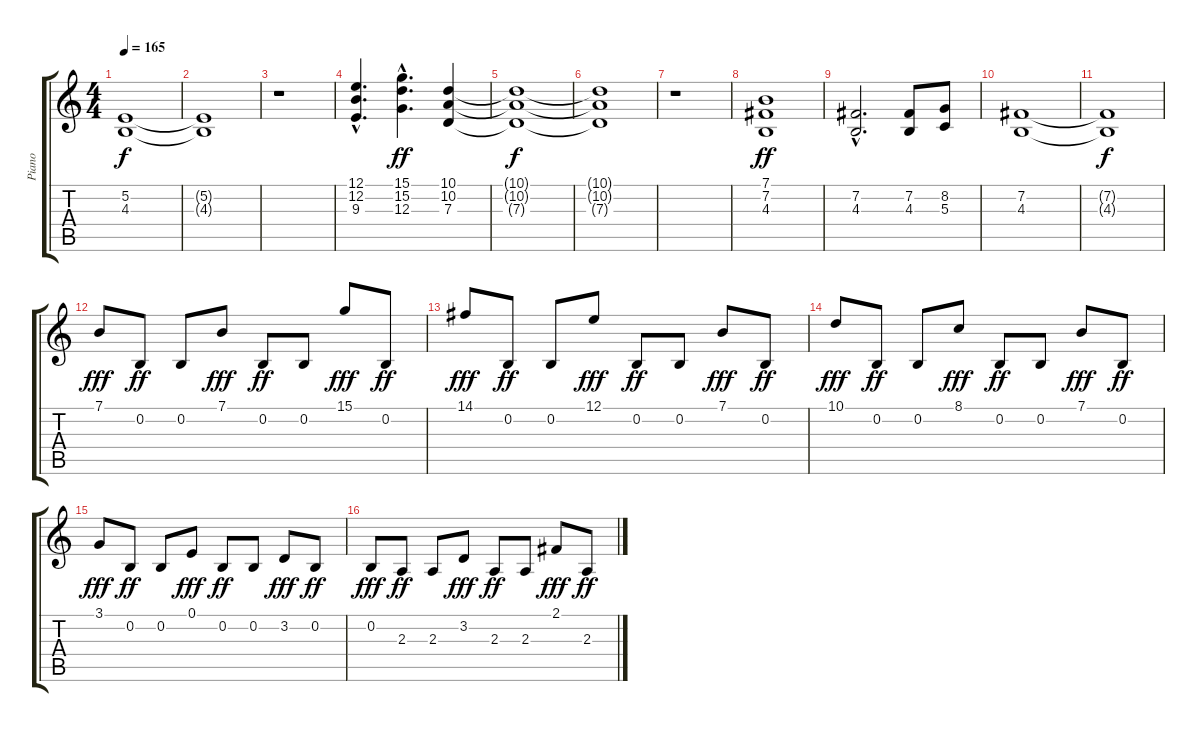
\track ("Piano" "Piano") {instrument brightacousticpiano}
\staff {score tabs}
\tuning (E4 B3 G3 D3 A2 E2) {hide}
\ts (4 4)
\tempo 165
\clef g2
\ks c
(5.2{t} 4.3{t}).1{dy f} |
(5.2{t} 4.3{t}).1 |
r.1 |
(12.1{hac} 12.2{hac} 9.3{hac}).4{d} (15.1{hac} 15.2{hac} 12.3{hac}).4{d dy ff} (10.1 10.2 7.3).4 |
(10.1{t} 10.2{t} 7.3{t}).1{dy f} |
(10.1{t} 10.2{t} 7.3{t}).1 |
r.1 |
(7.1 7.2 4.3).1{dy ff} |
(7.2{hac} 4.3{hac}).2{d} (7.2 4.3).8 (8.2 5.3).8 |
(7.2 4.3).1 |
(7.2{t} 4.3{t}).1{dy f} |
7.1.8{dy fff} 0.2.8{dy ff} 0.2.8 7.1.8{dy fff} 0.2.8{dy ff} 0.2.8 15.1.8{dy fff} 0.2.8{dy ff} |
14.1.8{dy fff} 0.2.8{dy ff} 0.2.8 12.1.8{dy fff} 0.2.8{dy ff} 0.2.8 7.1.8{dy fff} 0.2.8{dy ff} |
10.1.8{dy fff} 0.2.8{dy ff} 0.2.8 8.1.8{dy fff} 0.2.8{dy ff} 0.2.8 7.1.8{dy fff} 0.2.8{dy ff} |
3.1.8{dy fff} 0.2.8{dy ff} 0.2.8 0.1.8{dy fff} 0.2.8{dy ff} 0.2.8 3.2.8{dy fff} 0.2.8{dy ff} |
0.2.8{dy fff} 2.3.8{dy ff} 2.3.8 3.2.8{dy fff} 2.3.8{dy ff} 2.3.8 2.1.8{dy fff} 2.3.8{dy ff}
